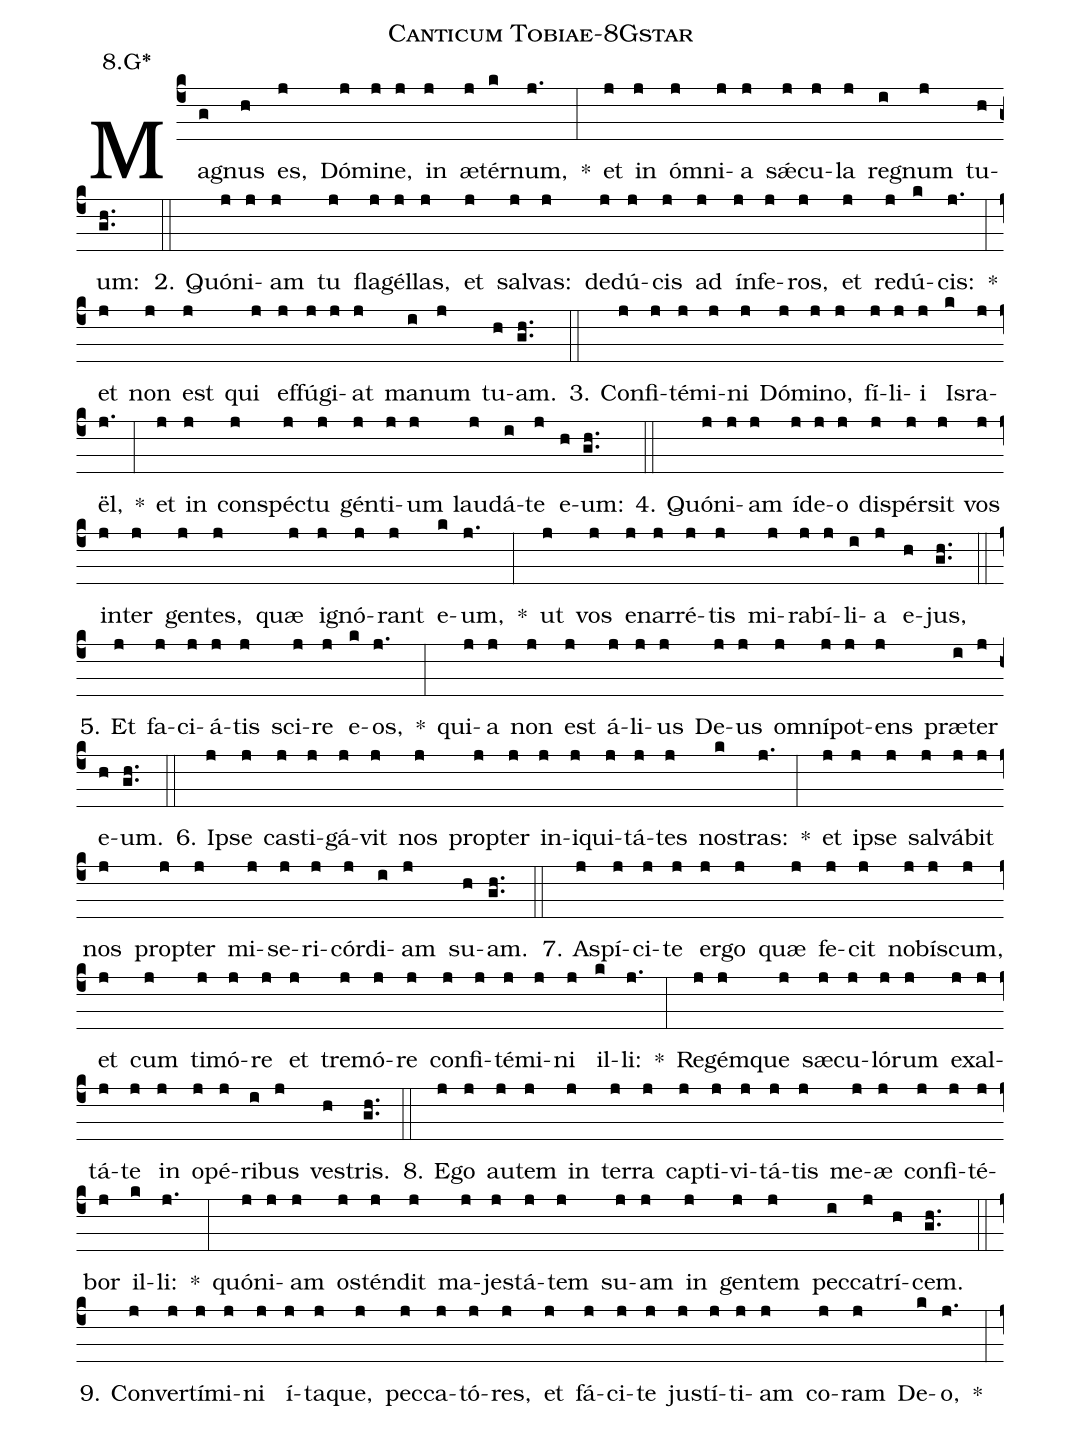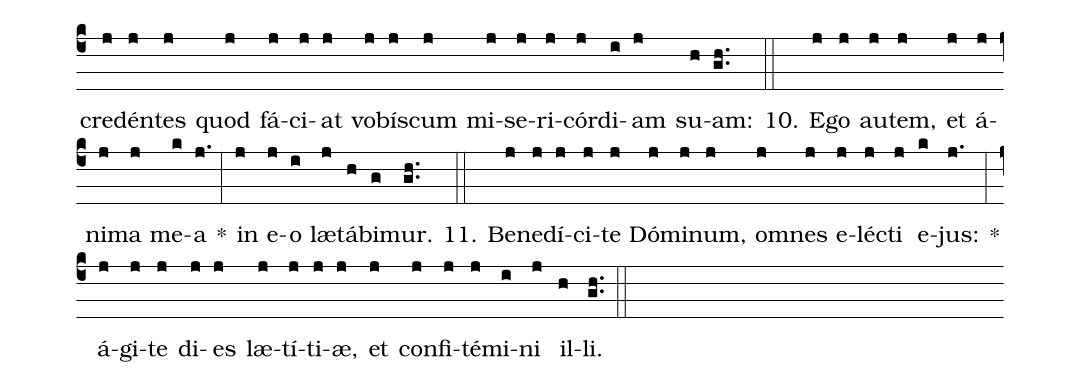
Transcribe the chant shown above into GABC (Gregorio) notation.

name: Canticum Tobiae-8Gstar;
annotation: 8.G*;
%%
(c4)Ma(g)gnus(h) es,(j) Dó(j)mi(j)ne,(j) in(j) æ(j)tér(k)num,(j.) *(:) et(j) in(j) óm(j)ni(j)a(j) sǽ(j)cu(j)la(j) re(i)gnum(j) tu(h)um:(gh..) (::)
2. Quón(j)i(j)am(j) tu(j) fla(j)gél(j)las,(j) et(j) sal(j)vas:(j) de(j)dú(j)cis(j) ad(j) ín(j)fe(j)ros,(j) et(j) re(j)dú(k)cis:(j.) *(:) et(j) non(j) est(j) qui(j) ef(j)fú(j)gi(j)at(j) ma(i)num(j) tu(h)am.(gh..) (::)
3. Con(j)fi(j)té(j)mi(j)ni(j) Dó(j)mi(j)no,(j) fí(j)li(j)i(j) Is(k)ra(j)ël,(j.) *(:) et(j) in(j) con(j)spéc(j)tu(j) gén(j)ti(j)um(j) lau(j)dá(i)te(j) e(h)um:(gh..) (::)
4. Quón(j)i(j)am(j) íd(j)e(j)o(j) di(j)spér(j)sit(j) vos(j) in(j)ter(j) gen(j)tes,(j) quæ(j) i(j)gnó(j)rant(j) e(k)um,(j.) *(:) ut(j) vos(j) e(j)nar(j)ré(j)tis(j) mi(j)ra(j)bí(j)li(i)a(j) e(h)jus,(gh..) (::)
5. Et(j) fa(j)ci(j)á(j)tis(j) sci(j)re(j) e(k)os,(j.) *(:) qui(j)a(j) non(j) est(j) á(j)li(j)us(j) De(j)us(j) om(j)ní(j)pot(j)ens(j) præ(i)ter(j) e(h)um.(gh..) (::)
6. Ip(j)se(j) cas(j)ti(j)gá(j)vit(j) nos(j) prop(j)ter(j) in(j)i(j)qui(j)tá(j)tes(j) nos(k)tras:(j.) *(:) et(j) ip(j)se(j) sal(j)vá(j)bit(j) nos(j) prop(j)ter(j) mi(j)se(j)ri(j)cór(j)di(i)am(j) su(h)am.(gh..) (::)
7. A(j)spí(j)ci(j)te(j) er(j)go(j) quæ(j) fe(j)cit(j) no(j)bís(j)cum,(j) et(j) cum(j) ti(j)mó(j)re(j) et(j) tre(j)mó(j)re(j) con(j)fi(j)té(j)mi(j)ni(j) il(k)li:(j.) *(:) Re(j)gém(j)que(j) sæ(j)cu(j)ló(j)rum(j) ex(j)al(j)tá(j)te(j) in(j) o(j)pé(j)ri(i)bus(j) ves(h)tris.(gh..) (::)
8. E(j)go(j) au(j)tem(j) in(j) ter(j)ra(j) cap(j)ti(j)vi(j)tá(j)tis(j) me(j)æ(j) con(j)fi(j)té(j)bor(j) il(k)li:(j.) *(:) quón(j)i(j)am(j) os(j)tén(j)dit(j) ma(j)jes(j)tá(j)tem(j) su(j)am(j) in(j) gen(j)tem(j) pec(i)ca(j)trí(h)cem.(gh..) (::)
9. Con(j)ver(j)tí(j)mi(j)ni(j) í(j)ta(j)que,(j) pec(j)ca(j)tó(j)res,(j) et(j) fá(j)ci(j)te(j) jus(j)tí(j)ti(j)am(j) co(j)ram(j) De(k)o,(j.) *(:) cre(j)dén(j)tes(j) quod(j) fá(j)ci(j)at(j) vo(j)bís(j)cum(j) mi(j)se(j)ri(j)cór(j)di(i)am(j) su(h)am:(gh..) (::)
10. E(j)go(j) au(j)tem,(j) et(j) á(j)ni(j)ma(j) me(k)a(j.) *(:) in(j) e(j)o(i) læ(j)tá(h)bi(g)mur.(gh..) (::)
11. Be(j)ne(j)dí(j)ci(j)te(j) Dó(j)mi(j)num,(j) om(j)nes(j) e(j)léc(j)ti(j) e(k)jus:(j.) *(:) á(j)gi(j)te(j) di(j)es(j) læ(j)tí(j)ti(j)æ,(j) et(j) con(j)fi(j)té(j)mi(i)ni(j) il(h)li.(gh..) (::)
